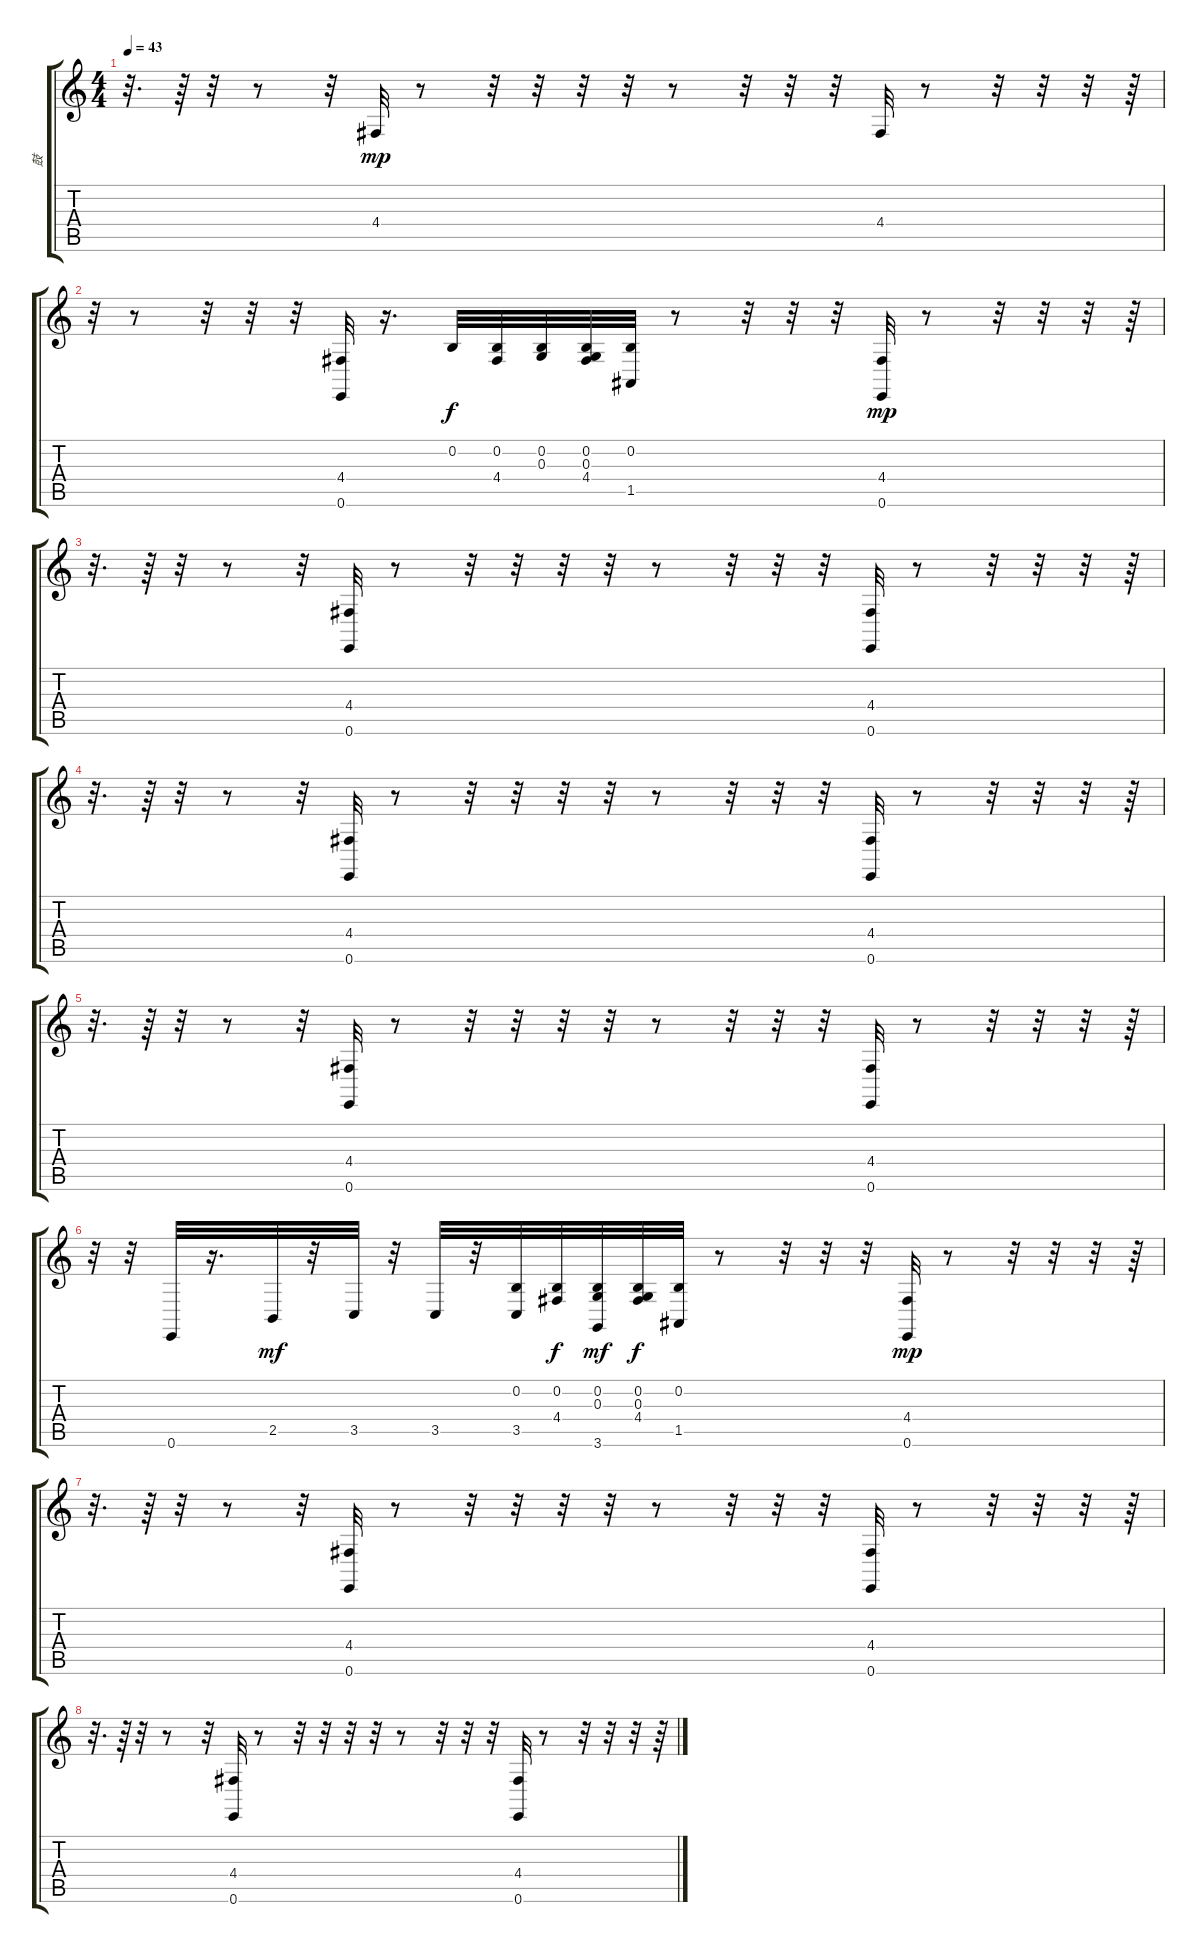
\track ("鼓" "鼓") {instrument synthstrings2}
\staff {score tabs}
\tuning (E4 B3 G3 D3 A2 E2) {hide}
\ts (4 4)
\tempo 43
\clef g2
\ks c
r.32{d dy mp} r.64 r.32 r.8 r.32 4.4.32 r.8 r.32 r.32 r.32 r.32 r.8 r.32 r.32 r.32 4.4.32 r.8 r.32 r.32 r.32 r.64 |
r.32{tu (5 4)} r.8 r.32 r.32 r.32 (4.4 0.6).32 r.16{d} 0.2.32{dy f} (0.2 4.4).32 (0.2 0.3).32 (0.2 0.3 4.4).32 (0.2 1.5).32 r.8 r.32 r.32 r.32 (4.4 0.6).32{dy mp} r.8 r.32 r.32 r.32 r.64 |
r.32{d} r.64 r.32 r.8 r.32 (4.4 0.6).32 r.8 r.32 r.32 r.32 r.32 r.8 r.32 r.32 r.32 (4.4 0.6).32 r.8 r.32 r.32 r.32 r.64 |
r.32{d} r.64 r.32 r.8 r.32 (4.4 0.6).32 r.8 r.32 r.32 r.32 r.32 r.8 r.32 r.32 r.32 (4.4 0.6).32 r.8 r.32 r.32 r.32 r.64 |
r.32{d} r.64 r.32 r.8 r.32 (4.4 0.6).32 r.8 r.32 r.32 r.32 r.32 r.8 r.32 r.32 r.32 (4.4 0.6).32 r.8 r.32 r.32 r.32 r.64 |
r.32{tu (5 4)} r.32 0.6.32 r.16{d} 2.5.32{dy mf} r.32 3.5.32 r.32 3.5.32 r.32 (0.2 3.5).32 (0.2 4.4).32{dy f} (0.2 0.3 3.6).32{dy mf} (0.2 0.3 4.4).32{dy f} (0.2 1.5).32 r.8 r.32 r.32 r.32 (4.4 0.6).32{dy mp} r.8 r.32 r.32 r.32 r.64 |
r.32{d} r.64 r.32 r.8 r.32 (4.4 0.6).32 r.8 r.32 r.32 r.32 r.32 r.8 r.32 r.32 r.32 (4.4 0.6).32 r.8 r.32 r.32 r.32 r.64 |
r.32{d} r.64 r.32 r.8 r.32 (4.4 0.6).32 r.8 r.32 r.32 r.32 r.32 r.8 r.32 r.32 r.32 (4.4 0.6).32 r.8 r.32 r.32 r.32 r.64
